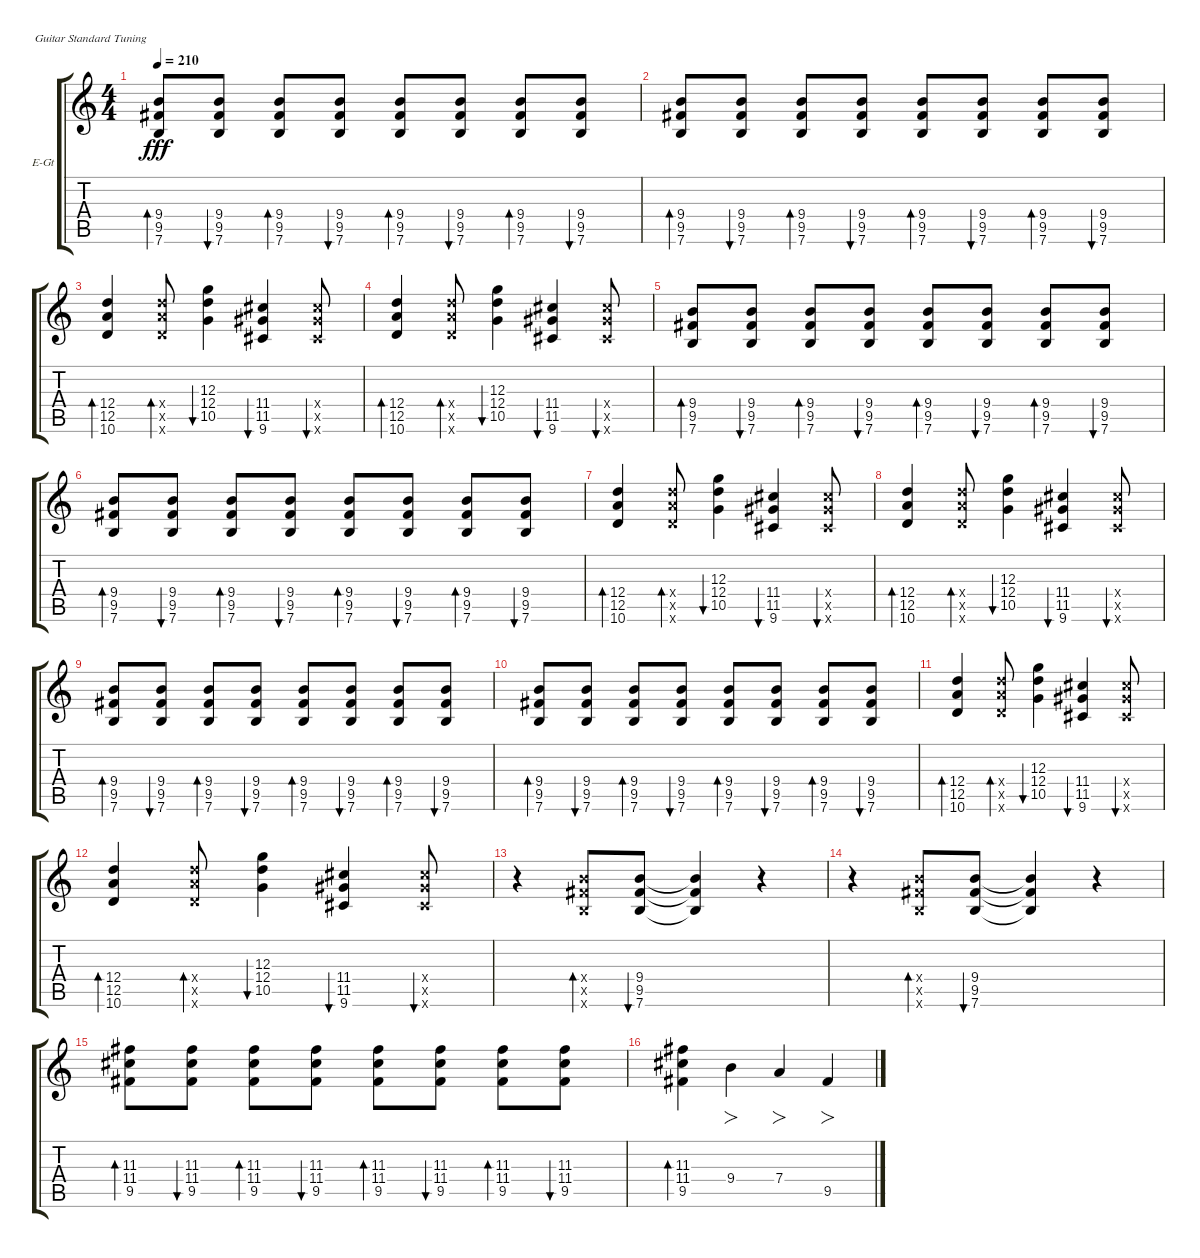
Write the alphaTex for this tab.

\defaultSystemsLayout 4
\bracketExtendMode groupsimilarinstruments
\firstSystemTrackNameOrientation horizontal
\otherSystemsTrackNameOrientation horizontal
\track ("Turner" "E-Gt") {instrument electricguitarclean}
\staff {score tabs}
\tuning (E4 B3 G3 D3 A2 E2)
\ts (4 4)
\tempo 210
\clef g2
\ks c
(7.6 9.5 9.4).8{bd 34 dy fff instrument electricguitarclean} (7.6 9.5 9.4).8{bu 32} (7.6 9.5 9.4).8{bd 34} (7.6 9.5 9.4).8{bu 32} (7.6 9.5 9.4).8{bd 34} (7.6 9.5 9.4).8{bu 32} (7.6 9.5 9.4).8{bd 34} (7.6 9.5 9.4).8{bu 32} |
(7.6 9.5 9.4).8{bd 34} (7.6 9.5 9.4).8{bu 32} (7.6 9.5 9.4).8{bd 34} (7.6 9.5 9.4).8{bu 32} (7.6 9.5 9.4).8{bd 34} (7.6 9.5 9.4).8{bu 32} (7.6 9.5 9.4).8{bd 34} (7.6 9.5 9.4).8{bu 32} |
(10.6 12.5 12.4).4{bd 34} (10.6{x} 12.4{x} 12.5{x}).8{bd 34} (10.5 12.4 12.3).4{bu 33} (9.6 11.5 11.4).4{bu 32} (9.6{x} 11.5{x} 11.4{x}).8{bu 32} |
(10.6 12.5 12.4).4{bd 34} (10.6{x} 12.4{x} 12.5{x}).8{bd 34} (10.5 12.4 12.3).4{bu 33} (9.6 11.5 11.4).4{bu 32} (9.6{x} 11.5{x} 11.4{x}).8{bu 32} |
(7.6 9.5 9.4).8{bd 34} (7.6 9.5 9.4).8{bu 32} (7.6 9.5 9.4).8{bd 34} (7.6 9.5 9.4).8{bu 32} (7.6 9.5 9.4).8{bd 34} (7.6 9.5 9.4).8{bu 32} (7.6 9.5 9.4).8{bd 34} (7.6 9.5 9.4).8{bu 32} |
(7.6 9.5 9.4).8{bd 34} (7.6 9.5 9.4).8{bu 32} (7.6 9.5 9.4).8{bd 34} (7.6 9.5 9.4).8{bu 32} (7.6 9.5 9.4).8{bd 34} (7.6 9.5 9.4).8{bu 32} (7.6 9.5 9.4).8{bd 34} (7.6 9.5 9.4).8{bu 32} |
(10.6 12.5 12.4).4{bd 34} (10.6{x} 12.4{x} 12.5{x}).8{bd 34} (10.5 12.4 12.3).4{bu 33} (9.6 11.5 11.4).4{bu 32} (9.6{x} 11.5{x} 11.4{x}).8{bu 32} |
(10.6 12.5 12.4).4{bd 34} (10.6{x} 12.4{x} 12.5{x}).8{bd 34} (10.5 12.4 12.3).4{bu 33} (9.6 11.5 11.4).4{bu 32} (9.6{x} 11.5{x} 11.4{x}).8{bu 32} |
(7.6 9.5 9.4).8{bd 34} (7.6 9.5 9.4).8{bu 32} (7.6 9.5 9.4).8{bd 34} (7.6 9.5 9.4).8{bu 32} (7.6 9.5 9.4).8{bd 34} (7.6 9.5 9.4).8{bu 32} (7.6 9.5 9.4).8{bd 34} (7.6 9.5 9.4).8{bu 32} |
(7.6 9.5 9.4).8{bd 34} (7.6 9.5 9.4).8{bu 32} (7.6 9.5 9.4).8{bd 34} (7.6 9.5 9.4).8{bu 32} (7.6 9.5 9.4).8{bd 34} (7.6 9.5 9.4).8{bu 32} (7.6 9.5 9.4).8{bd 34} (7.6 9.5 9.4).8{bu 32} |
(10.6 12.5 12.4).4{bd 34} (10.6{x} 12.4{x} 12.5{x}).8{bd 34} (10.5 12.4 12.3).4{bu 33} (9.6 11.5 11.4).4{bu 32} (9.6{x} 11.5{x} 11.4{x}).8{bu 32} |
(10.6 12.5 12.4).4{bd 34} (10.6{x} 12.4{x} 12.5{x}).8{bd 34} (10.5 12.4 12.3).4{bu 33} (9.6 11.5 11.4).4{bu 32} (9.6{x} 11.5{x} 11.4{x}).8{bu 32} |
r.4 (7.6{x} 9.4{x} 9.5{x}).8{bd 31} (7.6 9.5 9.4).8{bu 30} (7.6{t} 9.5{t} 9.4{t}).4 r.4 |
r.4 (7.6{x} 9.4{x} 9.5{x}).8{bd 31} (7.6 9.5 9.4).8{bu 30} (7.6{t} 9.5{t} 9.4{t}).4 r.4 |
(9.5 11.4 11.3).8{bd 30} (9.5 11.4 11.3).8{bu 30} (9.5 11.4 11.3).8{bd 30} (9.5 11.4 11.3).8{bu 30} (9.5 11.4 11.3).8{bd 30} (9.5 11.4 11.3).8{bu 30} (9.5 11.4 11.3).8{bd 30} (9.5 11.4 11.3).8{bu 30} |
(9.5 11.4 11.3).4{bd 30} 9.4.4{fo} 7.4.4{fo} 9.5.4{fo}
